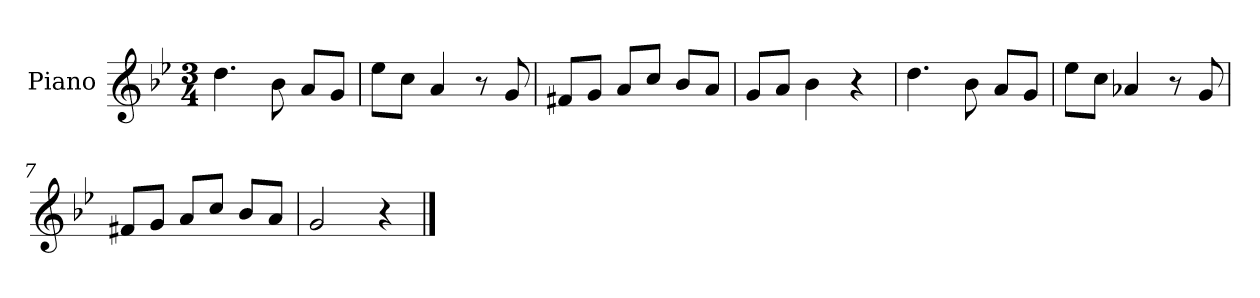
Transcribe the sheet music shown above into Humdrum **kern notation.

**kern
*part1
*staff1
*I"Piano
*I'Pno.
*clefG2
*k[b-e-]
*M3/4
*MM120
=1
4.dd\
8b-\
8a/L
8g/J
=2
8ee-\L
8cc\J
4a/
8r
8g/
=3
8f#X/L
8g/J
8a/L
8cc/J
8b-/L
8a/J
=4
8g/L
8a/J
4b-\
4r
=5
4.dd\
8b-\
8a/L
8g/J
=6
8ee-\L
8cc\J
4a-X/
8r
8g/
=7
8f#X/L
8g/J
8a/L
8cc/J
8b-/L
8a/J
=8
2g/
4r
==
*-
